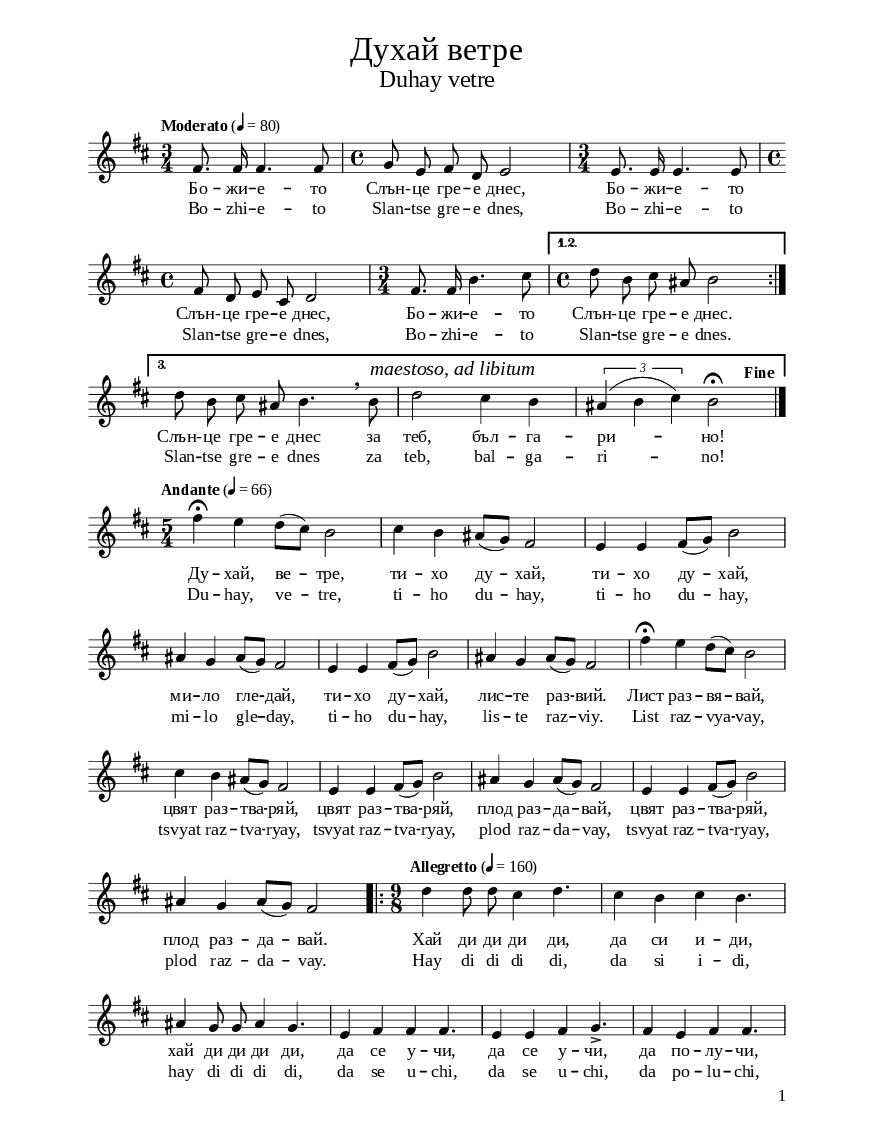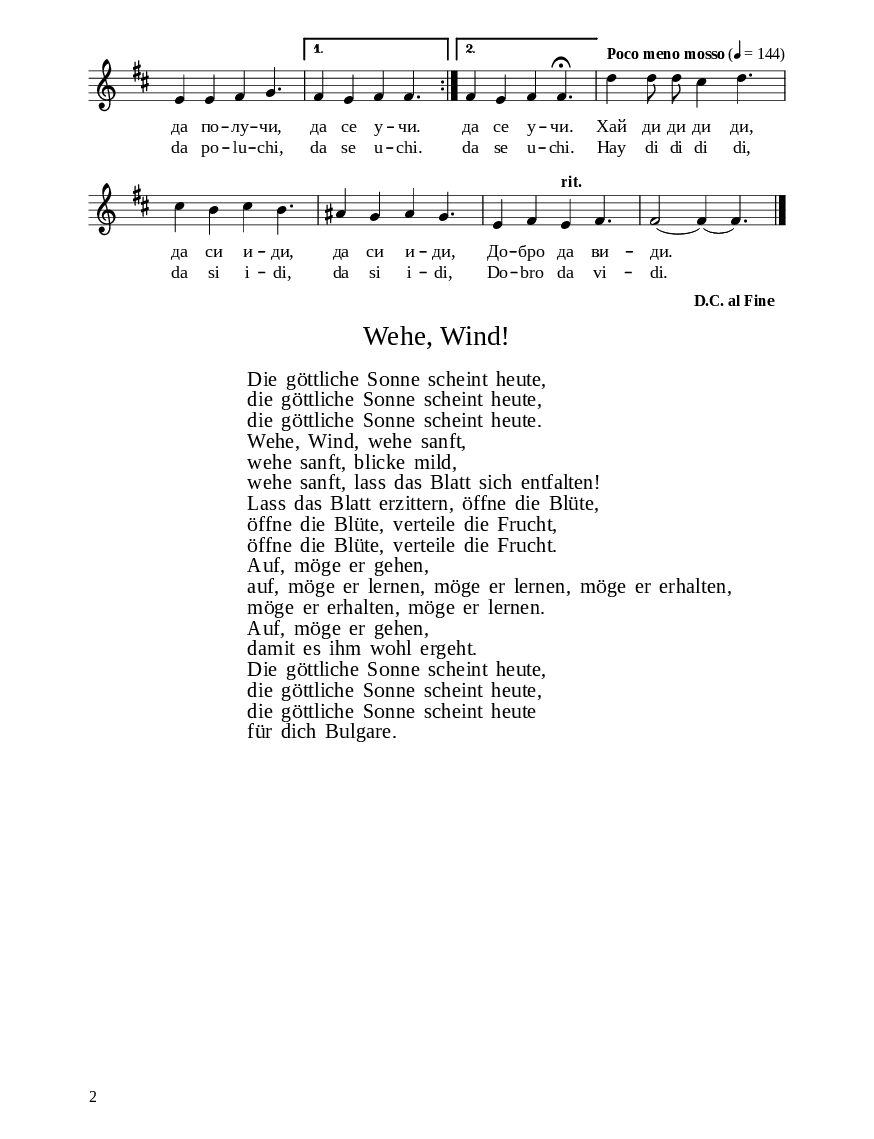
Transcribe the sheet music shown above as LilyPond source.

\version "2.24.0"

\include "include/globals.ily"

\bookpart {
  \include "include/bookpart-paper.ily"
  \score {
    \include "include/score-layout.ily"

    \new Voice \relative c' {
      \clef treble
      \key d \major
      \time 3/4
      \tempoFunc "Moderato" 4 "80"
      \autoBeamOff

      \repeat volta 3 {
        fis8.  fis16  fis4.  fis8 | % 2
        \time 4/4  | % 2
        g8  e8  fis8  d8  e2
        | % 3
        \time 3/4  | % 3
        e8.  e16  e4.  e8 \break | % 4
        \time 4/4  | % 4
        fis8  d8  e8  cis8
        d2 | % 5
        \time 3/4  | % 5
        fis8.  fis16  b4.  cis8
        \time 4/4 |
      }
      \alternative {
        {
          d8  b8  cis8 ais8  b2 | \break
        }
        {
          d8   b8 cis8  ais8  b4. \breathe b8 |
          \mark\markup\italic {"                      maestoso, ad libitum"} 
          d2 cis4 b4 | 
          
          
          \tweak direction #up \times 2/3 {
            \once \override Slur.positions = #'(1 . 1)
            \once \override Slur.height-limit = #5.91
            ais4 (  b4  cis4 )
          } 
          \once \override Score.MetronomeMark.outside-staff-priority = #599
          \once \override Score.MetronomeMark.X-extent=#'(-3.5 . 0)
          \tempo "Fine" b2 ^\fermata
        }
      } \break  \bar "|."

      \once \override Staff.TimeSignature.break-visibility = ##(#f #t #t)
      \time 5/4 \tempoFunc "Andante" 4 "66" fis'4 ^\fermata
      e4  d8 [ ( cis8 ) ] b2 | 
      cis4  b4  ais8 ( [  g8 ) ]  fis2 |
      e4  e4 fis8 ( [  g8 ) ] b2 | \break
      ais4 g4  ais8 ( [  g8 ) ]  fis2 |
      e4 e4  fis8 ( [  g8 ) ]  b2 |
      ais4  g4  ais8 ( [  g8 ) ]  fis2 |
      fis'4 ^\fermata  e4  d8 ( [
      cis8 ) ]  b2 | \break  
      cis4 b4  ais8 ( [  g8 ) ]  fis2 |
      e4 e4  fis8 ( [  g8 ) ] b2 |
      ais4  g4  ais8 ( [  g8 ) ]  fis2 |
      e4  e4  fis8 ( [  g8 ) ] b2 | \break 
      ais4  g4  ais8 ( [  g8 ) ]  fis2 |
      \repeat volta 2 {
        \time 9/8 \tempoFunc "     Allegretto" 4 "160"  d'4
        d8  d8  cis4 d4. |
        cis4  b4  cis4 b4. | \break  
        ais4  g8  g8 ais4  g4. |
        e4 fis4 fis4  fis4. | 
        e4  e4  fis4 g4. -> |
        fis4  e4  fis4 fis4. \break  
        e4  e4  fis4  g4.
      }

      \alternative {
        {
          fis4  e4  fis4  fis4.
        }
        {
          fis4  e4  fis4  fis4.^\fermata
        }
      }

      \tempoFunc "Poco meno mosso" 4 "144" d'4 d8 d8 cis4 d4. | \break
      cis4  b4
      cis4  b4.  ais4  g4  ais4
      g4.  e4   fis4
      \tempo "rit." e4  fis4.
      fis2 ~  fis4 ~ fis4.\break  \bar "|."
    }
    
    \addlyrics {
      Бо -- жи -- е -- то "Слън-" -- це гре --
      е днес, Бо -- жи -- е -- то "Слън-" --
      це гре -- е днес, Бо -- жи -- е --
      то "Слън-"  -- це гре -- е днес. "Слън-" 
      -- це гре -- е днес за теб, бъл --
      га -- ри  --  но! Ду -- хай, ве
      -- тре, ти -- хо ду -- хай, ти
      -- хо ду -- хай, ми -- ло гле
      -- дай, ти -- хо ду -- хай,
      лис -- те раз -- вий. Лист раз
      -- вя -- вай, цвят раз -- тва
      -- ряй, цвят раз -- тва --
      ряй, плод раз -- да -- вай,
      цвят раз -- тва -- ряй, плод
      раз -- да -- вай. Хай ди ди ди
      ди, да си и -- ди, хай ди ди ди
      ди, да се у -- чи, да се у -- чи,
      да по -- лу -- чи, да по -- лу --
      чи, да се у -- чи. да се у -- чи.
      Хай ди ди ди ди, да си и -- ди,
      да си и -- ди, До -- бро да ви --
      ди.}
      \addlyrics {       Bo -- zhi -- e -- to Slan -- tse gre --
      e dnes, Bo -- zhi -- e -- to Slan --
      tse gre -- e dnes, Bo -- zhi -- e --
      to Slan -- tse gre -- e dnes. Slan
      -- tse gre -- e dnes za teb, bal --
      ga -- ri  --  no! Du -- hay, ve
      -- tre, ti -- ho du -- hay, ti
      -- ho du -- hay, mi -- lo gle
      -- day, ti -- ho du -- hay,
      lis -- te raz -- viy. List raz
      -- vya -- vay, tsvyat raz -- tva
      -- ryay, tsvyat raz -- tva --
      ryay, plod raz -- da -- vay,
      tsvyat raz -- tva -- ryay, plod
      raz -- da -- vay. Hay di di di
      di, da si i -- di, hay di di di
      di, da se u -- chi, da se u -- chi,
      da po -- lu -- chi, da po -- lu --
      chi, da se u -- chi. da se u -- chi.
      Hay di di di di, da si i -- di,
      da si i -- di, Do -- bro da vi --
      di.}

      \header {
        title = \titleFunc "Духай ветре" "Duhay vetre"
      }

      \midi{}

    } % score

    \markup \dc-one "D.C. al Fine"
    

    % include foreign translation(s) of the song
    \version "2.24.0"

\markup \fill-line { \fontsize #deTitleFontSize "Wehe, Wind!" }
\markup \null
\markup \null
\markup \fontsize #deCoupletFontSize {
  \hspace #14
  \override #`(baseline-skip . ,deCoupletBaselineSkip)

  \column {

    \line { " "Die göttliche Sonne scheint heute,  }

    \line { " "die göttliche Sonne scheint heute,  }

    \line { " "die göttliche Sonne scheint heute. }

    \line { " "Wehe, Wind, wehe sanft,  }

    \line { " "wehe sanft, blicke mild, }

    \line { " "wehe sanft, lass das Blatt sich entfalten! }

    \line { " "Lass das Blatt erzittern, öffne die Blüte,  }

    \line { " "öffne die Blüte, verteile die Frucht, }

    \line { " "öffne die Blüte, verteile die Frucht. }

    \line { " "Auf, möge er gehen, }

    \line { " " auf, möge er lernen, möge er lernen, möge er erhalten, }

    \line { " "möge er erhalten, möge er lernen. }

    \line { " "Auf, möge er gehen,  }

    \line { " "damit es ihm wohl ergeht. }

    \line { " "Die göttliche Sonne scheint heute,  }

    \line { " "die göttliche Sonne scheint heute,  }

    \line { " "die göttliche Sonne scheint heute }
     \line { " "für dich Bulgare. }

  }
}


  } % bookpart
